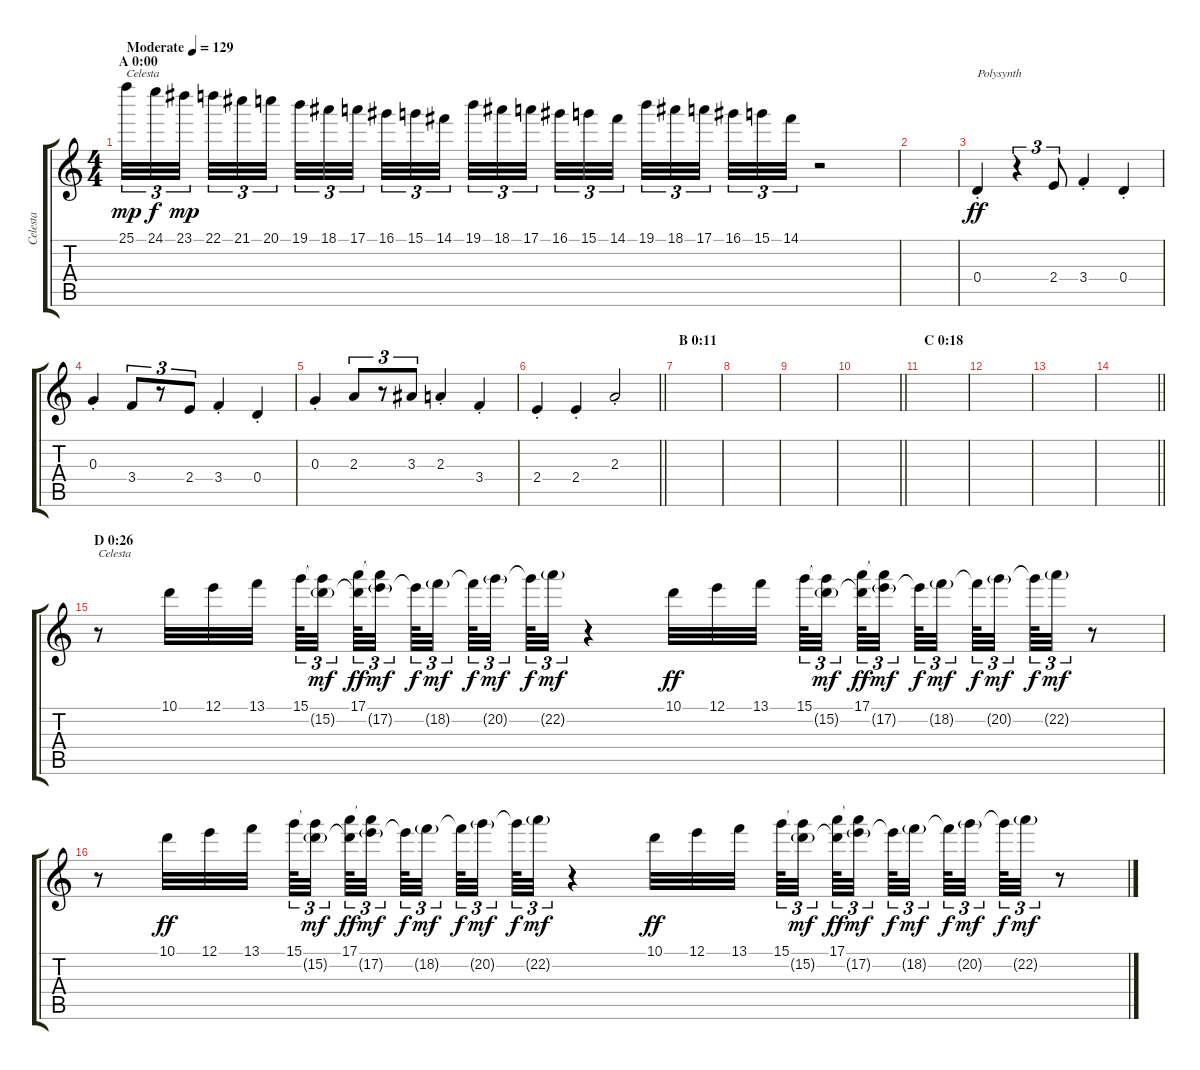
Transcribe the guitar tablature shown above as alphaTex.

\track ("Celesta" "Celesta") {instrument celesta}
\staff {score tabs}
\tuning (E5 B4 G4 D4 A3 E3) {hide}
\ts (4 4)
\section ("" "A 0:00")
\tempo (129 "Moderate")
\clef g2
\ks c
25.1.32{tu (3 2) txt "Celesta" dy mp instrument celesta} 24.1.32{tu (3 2) dy f} 23.1.32{tu (3 2) dy mp beam splitsecondary} 22.1.32{tu (3 2)} 21.1.32{tu (3 2)} 20.1.32{tu (3 2) beam splitsecondary} 19.1.32{tu (3 2)} 18.1.32{tu (3 2)} 17.1.32{tu (3 2) beam splitsecondary} 16.1.32{tu (3 2)} 15.1.32{tu (3 2)} 14.1.32{tu (3 2)} 19.1.32{tu (3 2)} 18.1.32{tu (3 2)} 17.1.32{tu (3 2) beam splitsecondary} 16.1.32{tu (3 2)} 15.1.32{tu (3 2)} 14.1.32{tu (3 2) beam splitsecondary} 19.1.32{tu (3 2)} 18.1.32{tu (3 2)} 17.1.32{tu (3 2) beam splitsecondary} 16.1.32{tu (3 2)} 15.1.32{tu (3 2)} 14.1.32{tu (3 2)} r.2 |
|
0.4{st}.4{txt "Polysynth" dy ff instrument pad3polysynth} r.4{tu (3 2)} 2.4.8{tu (3 2)} 3.4{st}.4 0.4{st}.4 |
0.3{st}.4 3.4.8{tu (3 2)} r.8{tu (3 2)} 2.4.8{tu (3 2)} 3.4{st}.4 0.4{st}.4 |
0.3{st}.4 2.3.8{tu (3 2)} r.8{tu (3 2)} 3.3.8{tu (3 2)} 2.3{st}.4 3.4{st}.4 |
\barLineRight lightlight
2.4{st}.4 2.4{st}.4 2.3{st}.2 |
\section ("" "B 0:11")
|
|
|
\barLineRight lightlight
|
\section ("" "C 0:18")
|
|
|
\barLineRight lightlight
|
\section ("" "D 0:26")
r.8{txt "Celesta" instrument marimba} 10.1.32 12.1.32 13.1.32{beam splitsecondary} 15.1.64{tu (3 2)} (15.1{t} 15.2{g}).32{tu (3 2) dy mf} (17.1 15.2{t}).64{tu (3 2) dy ff} (17.1{t} 17.2{g}).32{tu (3 2) dy mf beam splitsecondary} 17.2{t}.64{tu (3 2) dy f} 18.2{g}.32{tu (3 2) dy mf beam splitsecondary} 18.2{t}.64{tu (3 2) dy f} 20.2{g}.32{tu (3 2) dy mf beam splitsecondary} 20.2{t}.64{tu (3 2) dy f} 22.2{g}.32{tu (3 2) dy mf} r.4 10.1.32{dy ff} 12.1.32 13.1.32{beam splitsecondary} 15.1.64{tu (3 2)} (15.1{t} 15.2{g}).32{tu (3 2) dy mf} (17.1 15.2{t}).64{tu (3 2) dy ff} (17.1{t} 17.2{g}).32{tu (3 2) dy mf beam splitsecondary} 17.2{t}.64{tu (3 2) dy f} 18.2{g}.32{tu (3 2) dy mf beam splitsecondary} 18.2{t}.64{tu (3 2) dy f} 20.2{g}.32{tu (3 2) dy mf beam splitsecondary} 20.2{t}.64{tu (3 2) dy f} 22.2{g}.32{tu (3 2) dy mf} r.8 |
r.8 10.1.32{dy ff} 12.1.32 13.1.32{beam splitsecondary} 15.1.64{tu (3 2)} (15.1{t} 15.2{g}).32{tu (3 2) dy mf} (17.1 15.2{t}).64{tu (3 2) dy ff} (17.1{t} 17.2{g}).32{tu (3 2) dy mf beam splitsecondary} 17.2{t}.64{tu (3 2) dy f} 18.2{g}.32{tu (3 2) dy mf beam splitsecondary} 18.2{t}.64{tu (3 2) dy f} 20.2{g}.32{tu (3 2) dy mf beam splitsecondary} 20.2{t}.64{tu (3 2) dy f} 22.2{g}.32{tu (3 2) dy mf} r.4 10.1.32{dy ff} 12.1.32 13.1.32{beam splitsecondary} 15.1.64{tu (3 2)} (15.1{t} 15.2{g}).32{tu (3 2) dy mf} (17.1 15.2{t}).64{tu (3 2) dy ff} (17.1{t} 17.2{g}).32{tu (3 2) dy mf beam splitsecondary} 17.2{t}.64{tu (3 2) dy f} 18.2{g}.32{tu (3 2) dy mf beam splitsecondary} 18.2{t}.64{tu (3 2) dy f} 20.2{g}.32{tu (3 2) dy mf beam splitsecondary} 20.2{t}.64{tu (3 2) dy f} 22.2{g}.32{tu (3 2) dy mf} r.8
